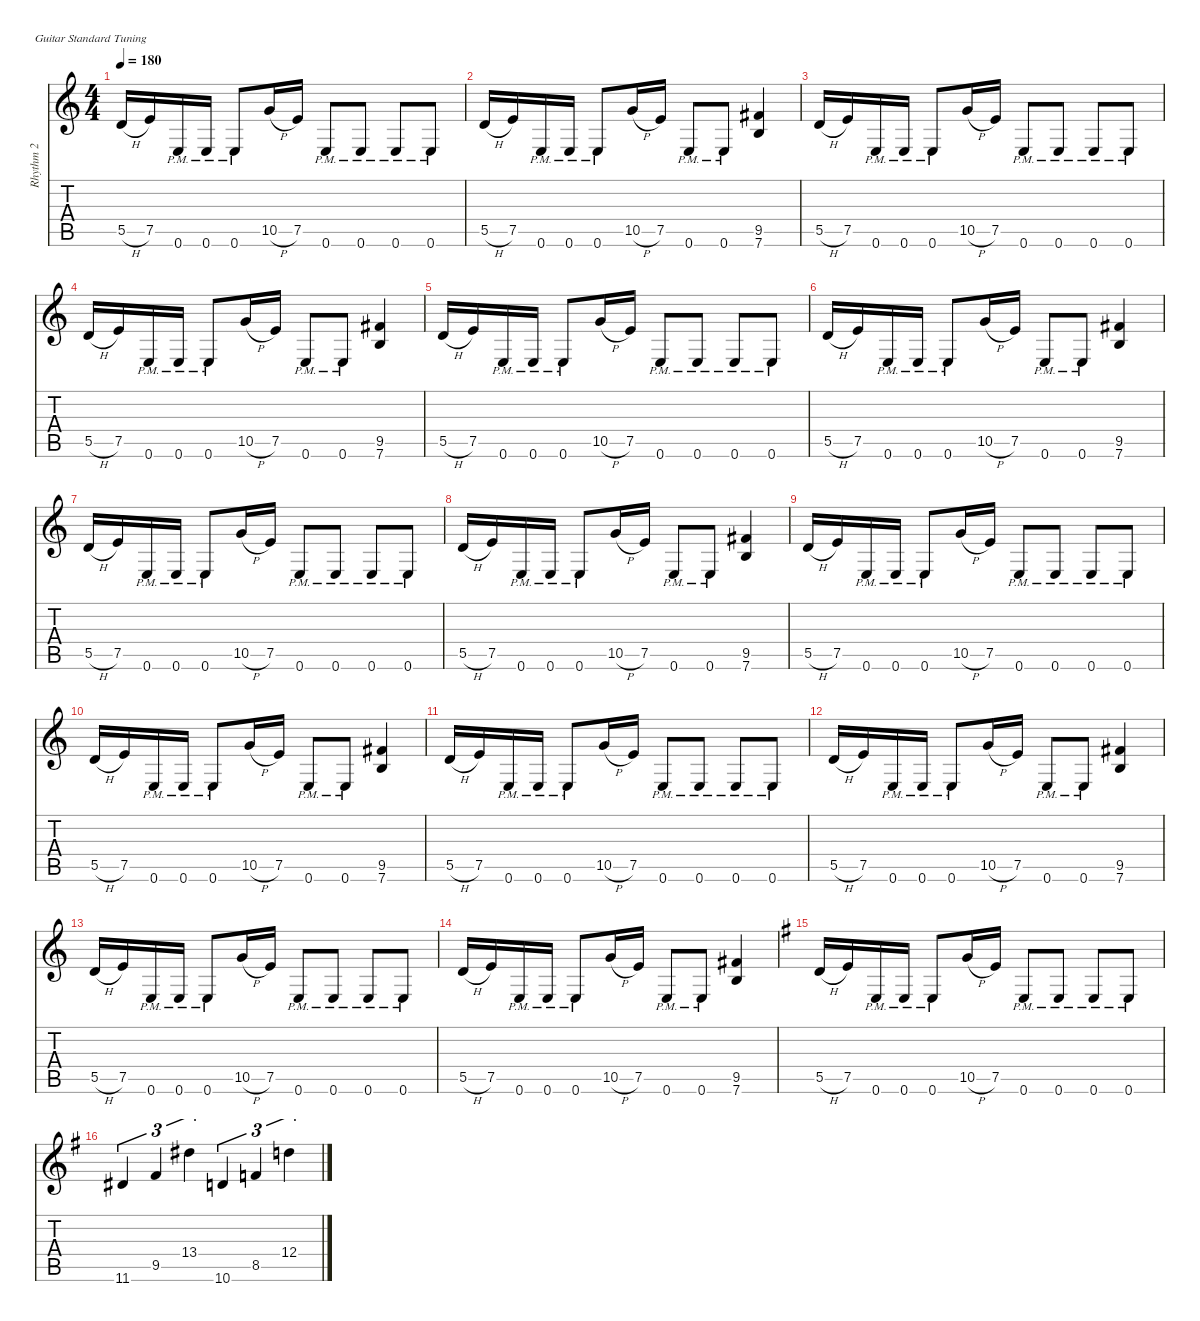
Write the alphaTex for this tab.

\defaultSystemsLayout 4
\hideDynamics
\bracketExtendMode nobrackets
\firstSystemTrackNameMode fullname
\otherSystemsTrackNameOrientation horizontal
\track ("Rhythm 2" "dist.guit.") {defaultSystemsLayout 4 instrument distortionguitar}
\staff {score tabs}
\tuning (E4 B3 G3 D3 A2 E2)
\ts (4 4)
\tempo 180
\clef g2
\ks c
5.5{h}.16{dy f beam Up} 7.5.16{beam Up} 0.6{pm}.16{beam Up} 0.6{pm}.16{beam Up} 0.6{pm}.8{beam Up} 10.5{h}.16{beam Up} 7.5.16{beam Up} 0.6{pm}.8{beam Up} 0.6{pm}.8{beam Up} 0.6{pm}.8{beam Up} 0.6{pm}.8{beam Up} |
5.5{h}.16{beam Up} 7.5.16{beam Up} 0.6{pm}.16{beam Up} 0.6{pm}.16{beam Up} 0.6{pm}.8{beam Up} 10.5{h}.16{beam Up} 7.5.16{beam Up} 0.6{pm}.8{beam Up} 0.6{pm}.8{beam Up} (9.5{acc #} 7.6).4{beam Up} |
5.5{h}.16{beam Up} 7.5.16{beam Up} 0.6{pm}.16{beam Up} 0.6{pm}.16{beam Up} 0.6{pm}.8{beam Up} 10.5{h}.16{beam Up} 7.5.16{beam Up} 0.6{pm}.8{beam Up} 0.6{pm}.8{beam Up} 0.6{pm}.8{beam Up} 0.6{pm}.8{beam Up} |
5.5{h}.16{beam Up} 7.5.16{beam Up} 0.6{pm}.16{beam Up} 0.6{pm}.16{beam Up} 0.6{pm}.8{beam Up} 10.5{h}.16{beam Up} 7.5.16{beam Up} 0.6{pm}.8{beam Up} 0.6{pm}.8{beam Up} (9.5{acc #} 7.6).4{beam Up} |
5.5{h}.16{beam Up} 7.5.16{beam Up} 0.6{pm}.16{beam Up} 0.6{pm}.16{beam Up} 0.6{pm}.8{beam Up} 10.5{h}.16{beam Up} 7.5.16{beam Up} 0.6{pm}.8{beam Up} 0.6{pm}.8{beam Up} 0.6{pm}.8{beam Up} 0.6{pm}.8{beam Up} |
5.5{h}.16{beam Up} 7.5.16{beam Up} 0.6{pm}.16{beam Up} 0.6{pm}.16{beam Up} 0.6{pm}.8{beam Up} 10.5{h}.16{beam Up} 7.5.16{beam Up} 0.6{pm}.8{beam Up} 0.6{pm}.8{beam Up} (9.5{acc #} 7.6).4{beam Up} |
5.5{h}.16{beam Up} 7.5.16{beam Up} 0.6{pm}.16{beam Up} 0.6{pm}.16{beam Up} 0.6{pm}.8{beam Up} 10.5{h}.16{beam Up} 7.5.16{beam Up} 0.6{pm}.8{beam Up} 0.6{pm}.8{beam Up} 0.6{pm}.8{beam Up} 0.6{pm}.8{beam Up} |
5.5{h}.16{beam Up} 7.5.16{beam Up} 0.6{pm}.16{beam Up} 0.6{pm}.16{beam Up} 0.6{pm}.8{beam Up} 10.5{h}.16{beam Up} 7.5.16{beam Up} 0.6{pm}.8{beam Up} 0.6{pm}.8{beam Up} (9.5{acc #} 7.6).4{beam Up} |
5.5{h}.16{beam Up} 7.5.16{beam Up} 0.6{pm}.16{beam Up} 0.6{pm}.16{beam Up} 0.6{pm}.8{beam Up} 10.5{h}.16{beam Up} 7.5.16{beam Up} 0.6{pm}.8{beam Up} 0.6{pm}.8{beam Up} 0.6{pm}.8{beam Up} 0.6{pm}.8{beam Up} |
5.5{h}.16{beam Up} 7.5.16{beam Up} 0.6{pm}.16{beam Up} 0.6{pm}.16{beam Up} 0.6{pm}.8{beam Up} 10.5{h}.16{beam Up} 7.5.16{beam Up} 0.6{pm}.8{beam Up} 0.6{pm}.8{beam Up} (9.5{acc #} 7.6).4{beam Up} |
5.5{h}.16{beam Up} 7.5.16{beam Up} 0.6{pm}.16{beam Up} 0.6{pm}.16{beam Up} 0.6{pm}.8{beam Up} 10.5{h}.16{beam Up} 7.5.16{beam Up} 0.6{pm}.8{beam Up} 0.6{pm}.8{beam Up} 0.6{pm}.8{beam Up} 0.6{pm}.8{beam Up} |
5.5{h}.16{beam Up} 7.5.16{beam Up} 0.6{pm}.16{beam Up} 0.6{pm}.16{beam Up} 0.6{pm}.8{beam Up} 10.5{h}.16{beam Up} 7.5.16{beam Up} 0.6{pm}.8{beam Up} 0.6{pm}.8{beam Up} (9.5{acc #} 7.6).4{beam Up} |
5.5{h}.16{beam Up} 7.5.16{beam Up} 0.6{pm}.16{beam Up} 0.6{pm}.16{beam Up} 0.6{pm}.8{beam Up} 10.5{h}.16{beam Up} 7.5.16{beam Up} 0.6{pm}.8{beam Up} 0.6{pm}.8{beam Up} 0.6{pm}.8{beam Up} 0.6{pm}.8{beam Up} |
5.5{h}.16{beam Up} 7.5.16{beam Up} 0.6{pm}.16{beam Up} 0.6{pm}.16{beam Up} 0.6{pm}.8{beam Up} 10.5{h}.16{beam Up} 7.5.16{beam Up} 0.6{pm}.8{beam Up} 0.6{pm}.8{beam Up} (9.5{acc #} 7.6).4{beam Up} |
\ks g
5.5{h acc forcenatural}.16{beam Up} 7.5{acc forcenatural}.16{beam Up} 0.6{pm acc forcenatural}.16{beam Up} 0.6{pm acc forcenatural}.16{beam Up} 0.6{pm acc forcenatural}.8{beam Up} 10.5{h acc forcenatural}.16{beam Up} 7.5{acc forcenatural}.16{beam Up} 0.6{pm acc forcenatural}.8{beam Up} 0.6{pm acc forcenatural}.8{beam Up} 0.6{pm acc forcenatural}.8{beam Up} 0.6{pm acc forcenatural}.8{beam Up} |
11.6{acc #}.4{tu (3 2) beam Up} 9.5{acc #}.4{tu (3 2) beam Up} 13.4{acc #}.4{tu (3 2) beam Down} 10.6{acc forcenatural}.4{tu (3 2) beam Up} 8.5{acc forcenatural}.4{tu (3 2) beam Up} 12.4{acc forcenatural}.4{tu (3 2) beam Down}
